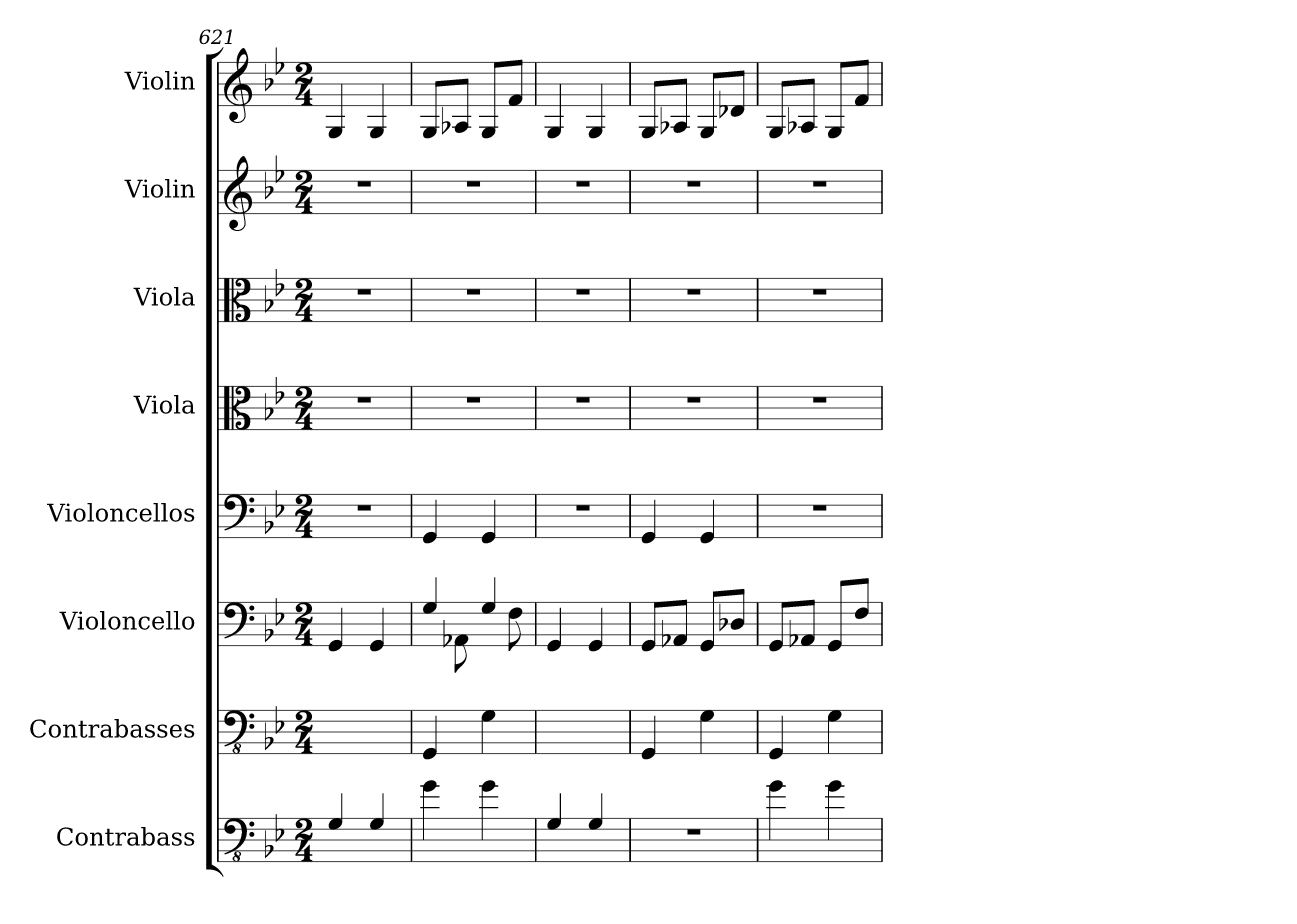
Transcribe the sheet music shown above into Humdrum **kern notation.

**kern	**kern	**kern	**kern	**kern	**kern	**kern	**kern
*part8	*part7	*part6	*part5	*part4	*part3	*part2	*part1
*staff8	*staff7	*staff6	*staff5	*staff4	*staff3	*staff2	*staff1
*I"Contrabass	*I"Contrabasses	*I"Violoncello	*I"Violoncellos	*I"Viola	*I"Viola	*I"Violin	*I"Violin
*I'Cb.	*I'Cbs.	*I'Vc.	*I'Vcs.	*I'Vla.	*I'Vla.	*I'Vln.	*I'Vln.
*clefFv4	*clefFv4	*clefF4	*clefF4	*clefC3	*clefC3	*clefG2	*clefG2
*ITrd7c12	*	*	*	*	*	*	*
*k[b-e-]	*k[b-e-]	*k[b-e-]	*k[b-e-]	*k[b-e-]	*k[b-e-]	*k[b-e-]	*k[b-e-]
*M2/4	*M2/4	*M2/4	*M2/4	*M2/4	*M2/4	*M2/4	*M2/4
=621	=621	=621	=621	=621	=621	=621	=621
4GGG/	2ryy	4GG/	2r	2r	2r	2r	4G/
4GGG/	.	4GG/	.	.	.	.	4G/
=622	=622	=622	=622	=622	=622	=622	=622
*	*	*^	*	*	*	*	*
4GG\	4GGG/	4G/	8ryy	4GG/	2r	2r	2r	8G/L
.	.	.	8AA-X\	.	.	.	.	8A-X/J
4GG\	4GG\	4G/	8ryy	4GG/	.	.	.	8G/L
.	.	.	8F\	.	.	.	.	8f/J
*	*	*v	*v	*	*	*	*	*
=623	=623	=623	=623	=623	=623	=623	=623
4GGG/	2ryy	4GG/	2r	2r	2r	2r	4G/
4GGG/	.	4GG/	.	.	.	.	4G/
=624	=624	=624	=624	=624	=624	=624	=624
2r	4GGG/	8GG/L	4GG/	2r	2r	2r	8G/L
.	.	8AA-X/J	.	.	.	.	8A-X/J
.	4GG\	8GG/L	4GG/	.	.	.	8G/L
.	.	8D-X/J	.	.	.	.	8d-X/J
=625	=625	=625	=625	=625	=625	=625	=625
4GG\	4GGG/	8GG/L	2r	2r	2r	2r	8G/L
.	.	8AA-X/J	.	.	.	.	8A-X/J
4GG\	4GG\	8GG/L	.	.	.	.	8G/L
.	.	8F/J	.	.	.	.	8f/J
=	=	=	=	=	=	=	=
*-	*-	*-	*-	*-	*-	*-	*-
